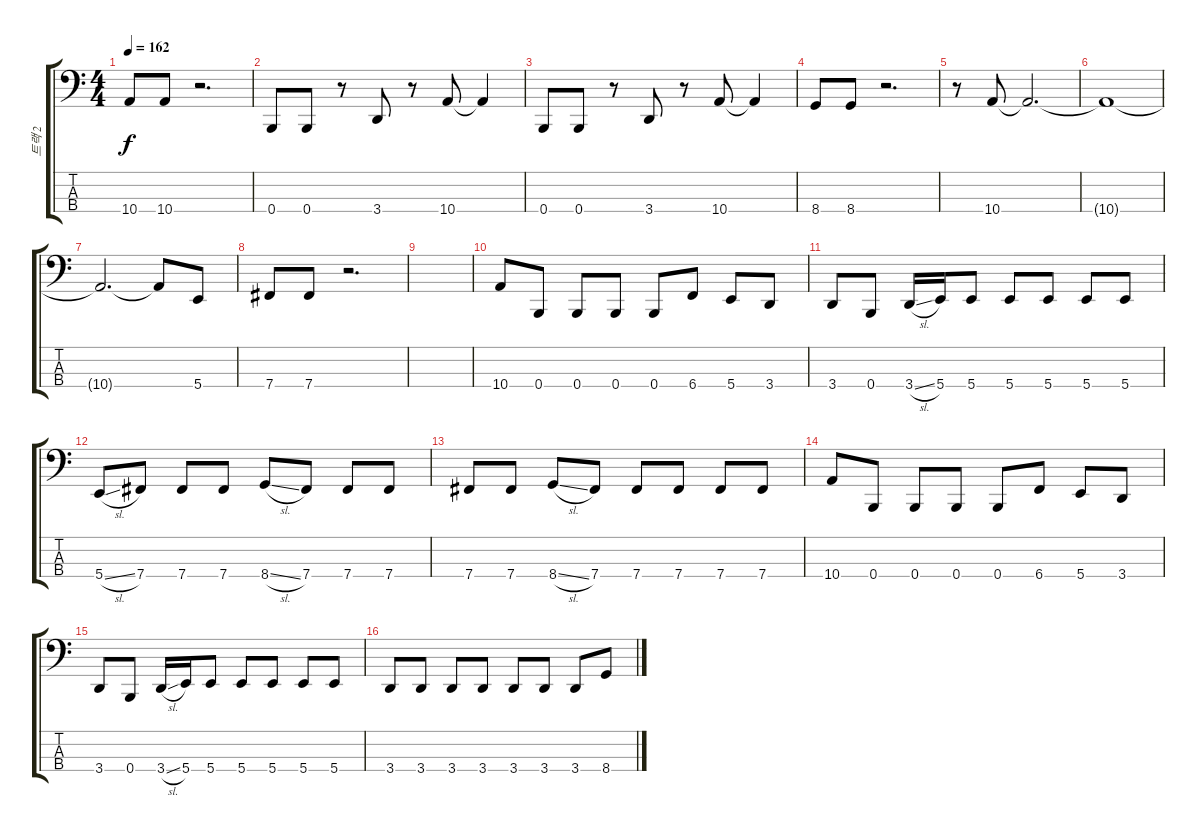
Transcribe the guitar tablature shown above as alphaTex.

\track ("트랙 2" "트랙 2") {instrument electricbassfinger}
\staff {score tabs}
\tuning (F2 C2 G1 B0) {hide}
\ts (4 4)
\tempo 162
\clef f4
\ks c
10.4.8{dy f} 10.4.8 r.2{d} |
0.4.8 0.4.8 r.8 3.4.8 r.8 10.4.8 10.4{t}.4 |
0.4.8 0.4.8 r.8 3.4.8 r.8 10.4.8 10.4{t}.4 |
8.4.8 8.4.8 r.2{d} |
r.8 10.4.8 10.4{t}.2{d} |
10.4{t}.1 |
10.4{t}.2{d} 10.4{t}.8 5.4.8 |
7.4.8 7.4.8 r.2{d} |
|
10.4.8 0.4.8 0.4.8 0.4.8 0.4.8 6.4.8 5.4.8 3.4.8 |
3.4.8 0.4.8 3.4{sl}.16 5.4.16 5.4.8 5.4.8 5.4.8 5.4.8 5.4.8 |
5.4{sl}.8 7.4.8 7.4.8 7.4.8 8.4{sl}.8 7.4.8 7.4.8 7.4.8 |
7.4.8 7.4.8 8.4{sl}.8 7.4.8 7.4.8 7.4.8 7.4.8 7.4.8 |
10.4.8 0.4.8 0.4.8 0.4.8 0.4.8 6.4.8 5.4.8 3.4.8 |
3.4.8 0.4.8 3.4{sl}.16 5.4.16 5.4.8 5.4.8 5.4.8 5.4.8 5.4.8 |
3.4.8 3.4.8 3.4.8 3.4.8 3.4.8 3.4.8 3.4.8 8.4.8
